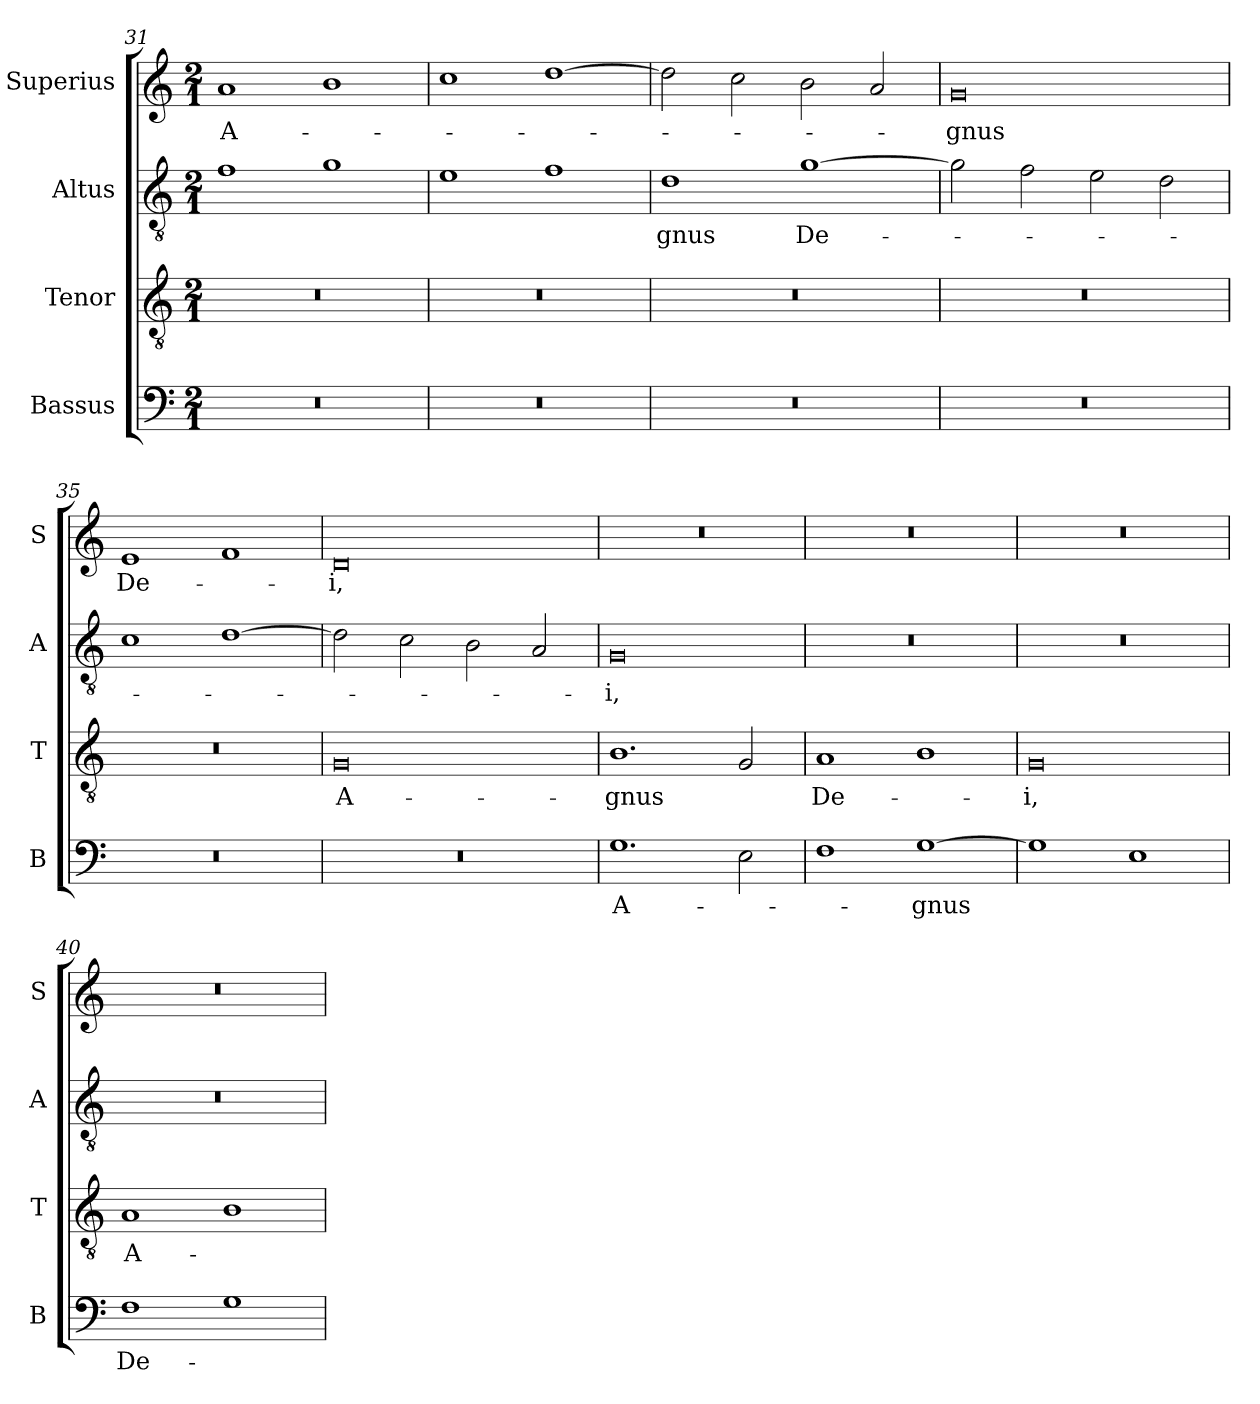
**kern	**text	**kern	**text	**kern	**text	**kern	**text
*part4	*part4	*part3	*part3	*part2	*part2	*part1	*part1
*staff4	*staff4	*staff3	*staff3	*staff2	*staff2	*staff1	*staff1
*I"Bassus	*	*I"Tenor	*	*I"Altus	*	*I"Superius	*
*I'B	*	*I'T	*	*I'A	*	*I'S	*
*clefF4	*	*clefGv2	*	*clefGv2	*	*clefG2	*
*k[]	*	*k[]	*	*k[]	*	*k[]	*
*M2/1	*	*M2/1	*	*M2/1	*	*M2/1	*
=31	=31	=31	=31	=31	=31	=31	=31
!	!	!	!	!	!	!	!LO:LY:i
0r	.	0r	.	1f	.	1a	A-
.	.	.	.	1g	.	1b	.
=32	=32	=32	=32	=32	=32	=32	=32
0r	.	0r	.	1e	.	1cc	.
.	.	.	.	1f	.	[1dd	.
=33	=33	=33	=33	=33	=33	=33	=33
!	!	!	!	!	!LO:LY:i	!	!
0r	.	0r	.	1d	-gnus	2dd]	.
.	.	.	.	.	.	2cc	.
!	!	!	!	!	!LO:LY:i	!	!
.	.	.	.	[1g	De-	2b	.
.	.	.	.	.	.	2a	.
=34	=34	=34	=34	=34	=34	=34	=34
!	!	!	!	!	!	!	!LO:LY:i
0r	.	0r	.	2g]	.	0g	-gnus
.	.	.	.	2f	.	.	.
.	.	.	.	2e	.	.	.
.	.	.	.	2d	.	.	.
=35	=35	=35	=35	=35	=35	=35	=35
0r	.	0r	.	1c	.	1e	De-
.	.	.	.	[1d	.	1f	.
=36	=36	=36	=36	=36	=36	=36	=36
0r	.	0G	A-	2d]	.	0d	-i,
.	.	.	.	2c	.	.	.
.	.	.	.	2B	.	.	.
.	.	.	.	2A	.	.	.
=37	=37	=37	=37	=37	=37	=37	=37
!	!LO:LY:i	!	!	!	!LO:LY:i	!	!
1.G	A-	1.B	-gnus	0G	-i,	0r	.
2E	.	2G	.	.	.	.	.
=38	=38	=38	=38	=38	=38	=38	=38
1F	.	1A	De-	0r	.	0r	.
!	!LO:LY:i	!	!	!	!	!	!
[1G	-gnus	1B	.	.	.	.	.
=39	=39	=39	=39	=39	=39	=39	=39
1G]	.	0G	-i,	0r	.	0r	.
1E	.	.	.	.	.	.	.
=40	=40	=40	=40	=40	=40	=40	=40
!	!LO:LY:i	!	!LO:LY:i	!	!	!	!
1F	De-	1A	A-	0r	.	0r	.
1G	.	1B	.	.	.	.	.
=	=	=	=	=	=	=	=
*-	*-	*-	*-	*-	*-	*-	*-
